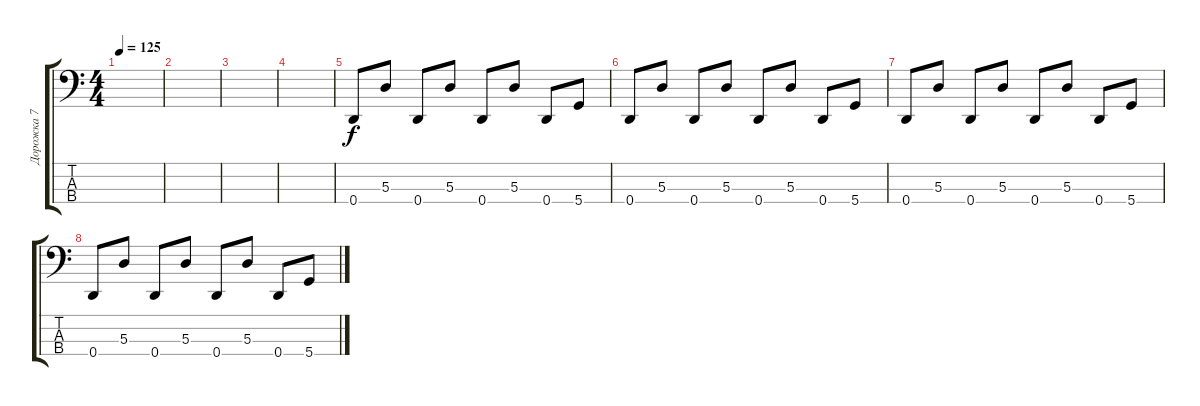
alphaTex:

\track ("Дорожка 7" "Дорожка 7") {instrument synthbass1}
\staff {score tabs}
\tuning (G2 D2 A1 D1) {hide}
\ts (4 4)
\tempo 125
\clef f4
\ks c
|
|
|
|
0.4.8 5.3.8 0.4.8 5.3.8 0.4.8 5.3.8 0.4.8 5.4.8 |
0.4.8 5.3.8 0.4.8 5.3.8 0.4.8 5.3.8 0.4.8 5.4.8 |
0.4.8 5.3.8 0.4.8 5.3.8 0.4.8 5.3.8 0.4.8 5.4.8 |
0.4.8 5.3.8 0.4.8 5.3.8 0.4.8 5.3.8 0.4.8 5.4.8
